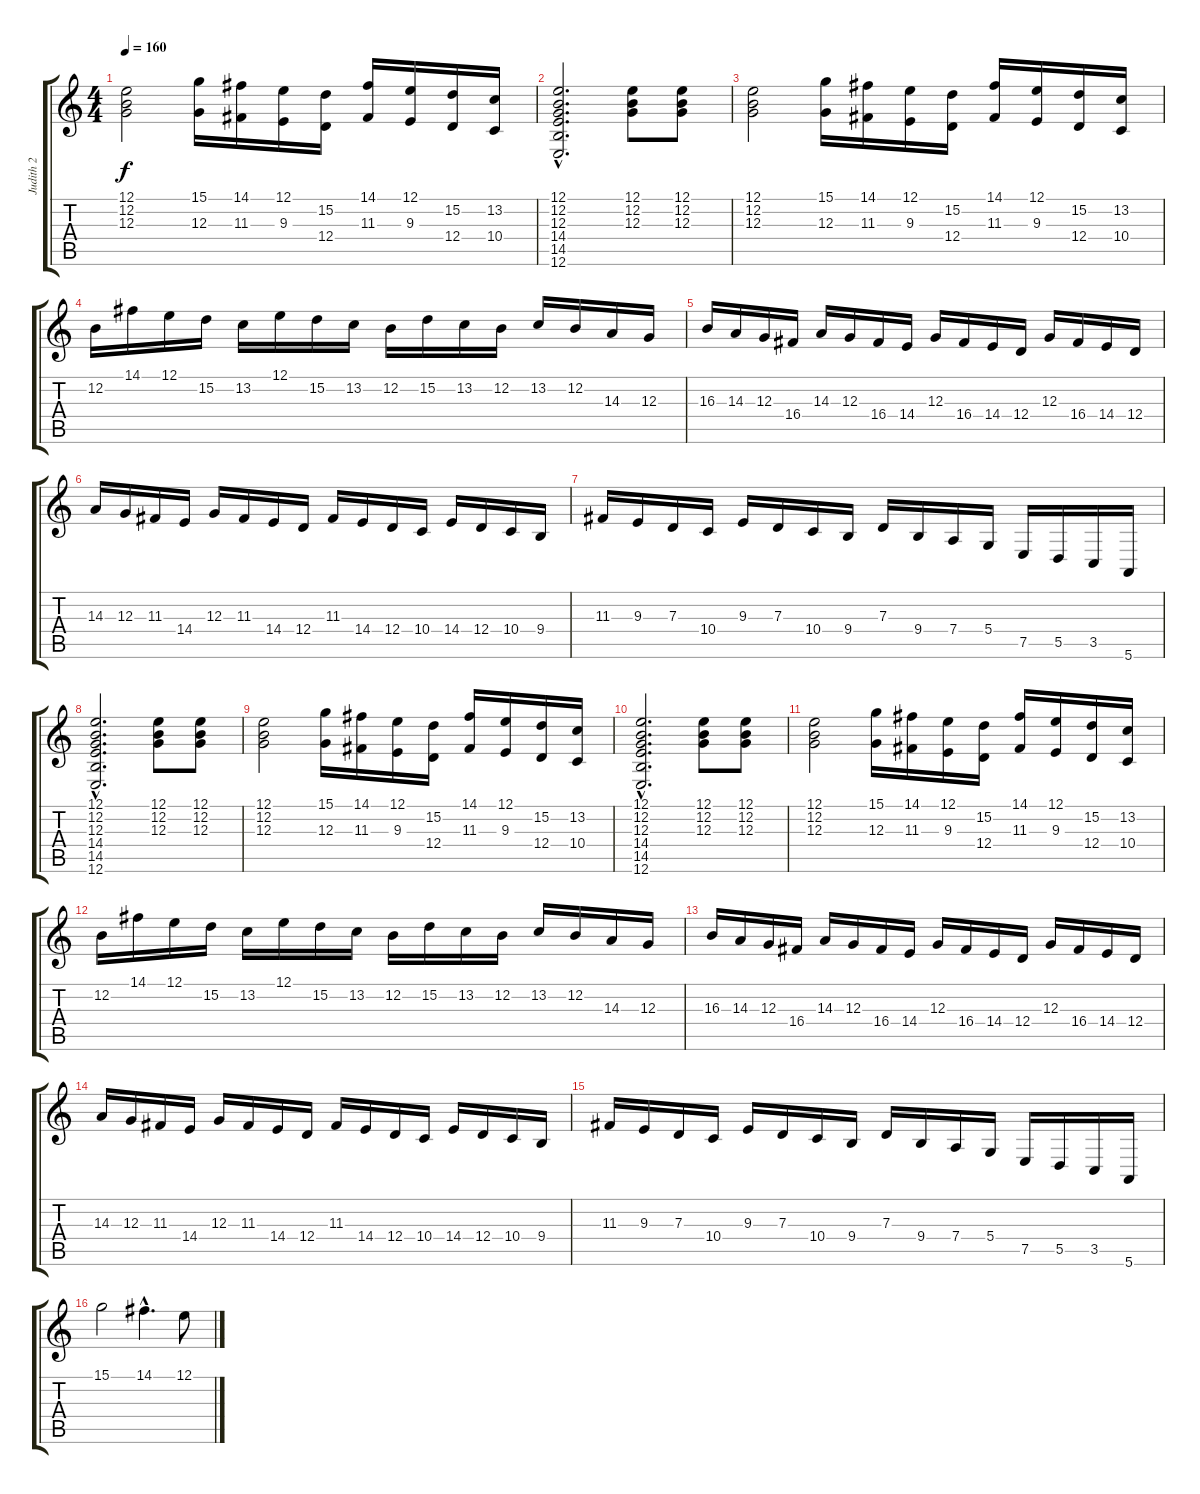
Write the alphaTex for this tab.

\track ("Judith 2" "Judith 2") {instrument harpsichord}
\staff {score tabs}
\tuning (E4 B3 G3 D3 A2 E2) {hide}
\ts (4 4)
\tempo 160
\clef g2
\ks c
(12.1 12.2 12.3).2{dy f} (15.1 12.3).16 (14.1 11.3).16 (12.1 9.3).16 (15.2 12.4).16 (14.1 11.3).16 (12.1 9.3).16 (15.2 12.4).16 (13.2 10.4).16 |
(12.1{hac} 12.2{hac} 12.3{hac} 14.4{hac} 14.5{hac} 12.6{hac}).2{d} (12.1 12.2 12.3).8 (12.1 12.2 12.3).8 |
(12.1 12.2 12.3).2 (15.1 12.3).16 (14.1 11.3).16 (12.1 9.3).16 (15.2 12.4).16 (14.1 11.3).16 (12.1 9.3).16 (15.2 12.4).16 (13.2 10.4).16 |
12.2.16 14.1.16 12.1.16 15.2.16 13.2.16 12.1.16 15.2.16 13.2.16 12.2.16 15.2.16 13.2.16 12.2.16 13.2.16 12.2.16 14.3.16 12.3.16 |
16.3.16 14.3.16 12.3.16 16.4.16 14.3.16 12.3.16 16.4.16 14.4.16 12.3.16 16.4.16 14.4.16 12.4.16 12.3.16 16.4.16 14.4.16 12.4.16 |
14.3.16 12.3.16 11.3.16 14.4.16 12.3.16 11.3.16 14.4.16 12.4.16 11.3.16 14.4.16 12.4.16 10.4.16 14.4.16 12.4.16 10.4.16 9.4.16 |
11.3.16 9.3.16 7.3.16 10.4.16 9.3.16 7.3.16 10.4.16 9.4.16 7.3.16 9.4.16 7.4.16 5.4.16 7.5.16 5.5.16 3.5.16 5.6.16 |
(12.1{hac} 12.2{hac} 12.3{hac} 14.4{hac} 14.5{hac} 12.6{hac}).2{d} (12.1 12.2 12.3).8 (12.1 12.2 12.3).8 |
(12.1 12.2 12.3).2 (15.1 12.3).16 (14.1 11.3).16 (12.1 9.3).16 (15.2 12.4).16 (14.1 11.3).16 (12.1 9.3).16 (15.2 12.4).16 (13.2 10.4).16 |
(12.1{hac} 12.2{hac} 12.3{hac} 14.4{hac} 14.5{hac} 12.6{hac}).2{d} (12.1 12.2 12.3).8 (12.1 12.2 12.3).8 |
(12.1 12.2 12.3).2 (15.1 12.3).16 (14.1 11.3).16 (12.1 9.3).16 (15.2 12.4).16 (14.1 11.3).16 (12.1 9.3).16 (15.2 12.4).16 (13.2 10.4).16 |
12.2.16 14.1.16 12.1.16 15.2.16 13.2.16 12.1.16 15.2.16 13.2.16 12.2.16 15.2.16 13.2.16 12.2.16 13.2.16 12.2.16 14.3.16 12.3.16 |
16.3.16 14.3.16 12.3.16 16.4.16 14.3.16 12.3.16 16.4.16 14.4.16 12.3.16 16.4.16 14.4.16 12.4.16 12.3.16 16.4.16 14.4.16 12.4.16 |
14.3.16 12.3.16 11.3.16 14.4.16 12.3.16 11.3.16 14.4.16 12.4.16 11.3.16 14.4.16 12.4.16 10.4.16 14.4.16 12.4.16 10.4.16 9.4.16 |
11.3.16 9.3.16 7.3.16 10.4.16 9.3.16 7.3.16 10.4.16 9.4.16 7.3.16 9.4.16 7.4.16 5.4.16 7.5.16 5.5.16 3.5.16 5.6.16 |
15.1.2 14.1{hac}.4{d} 12.1.8
